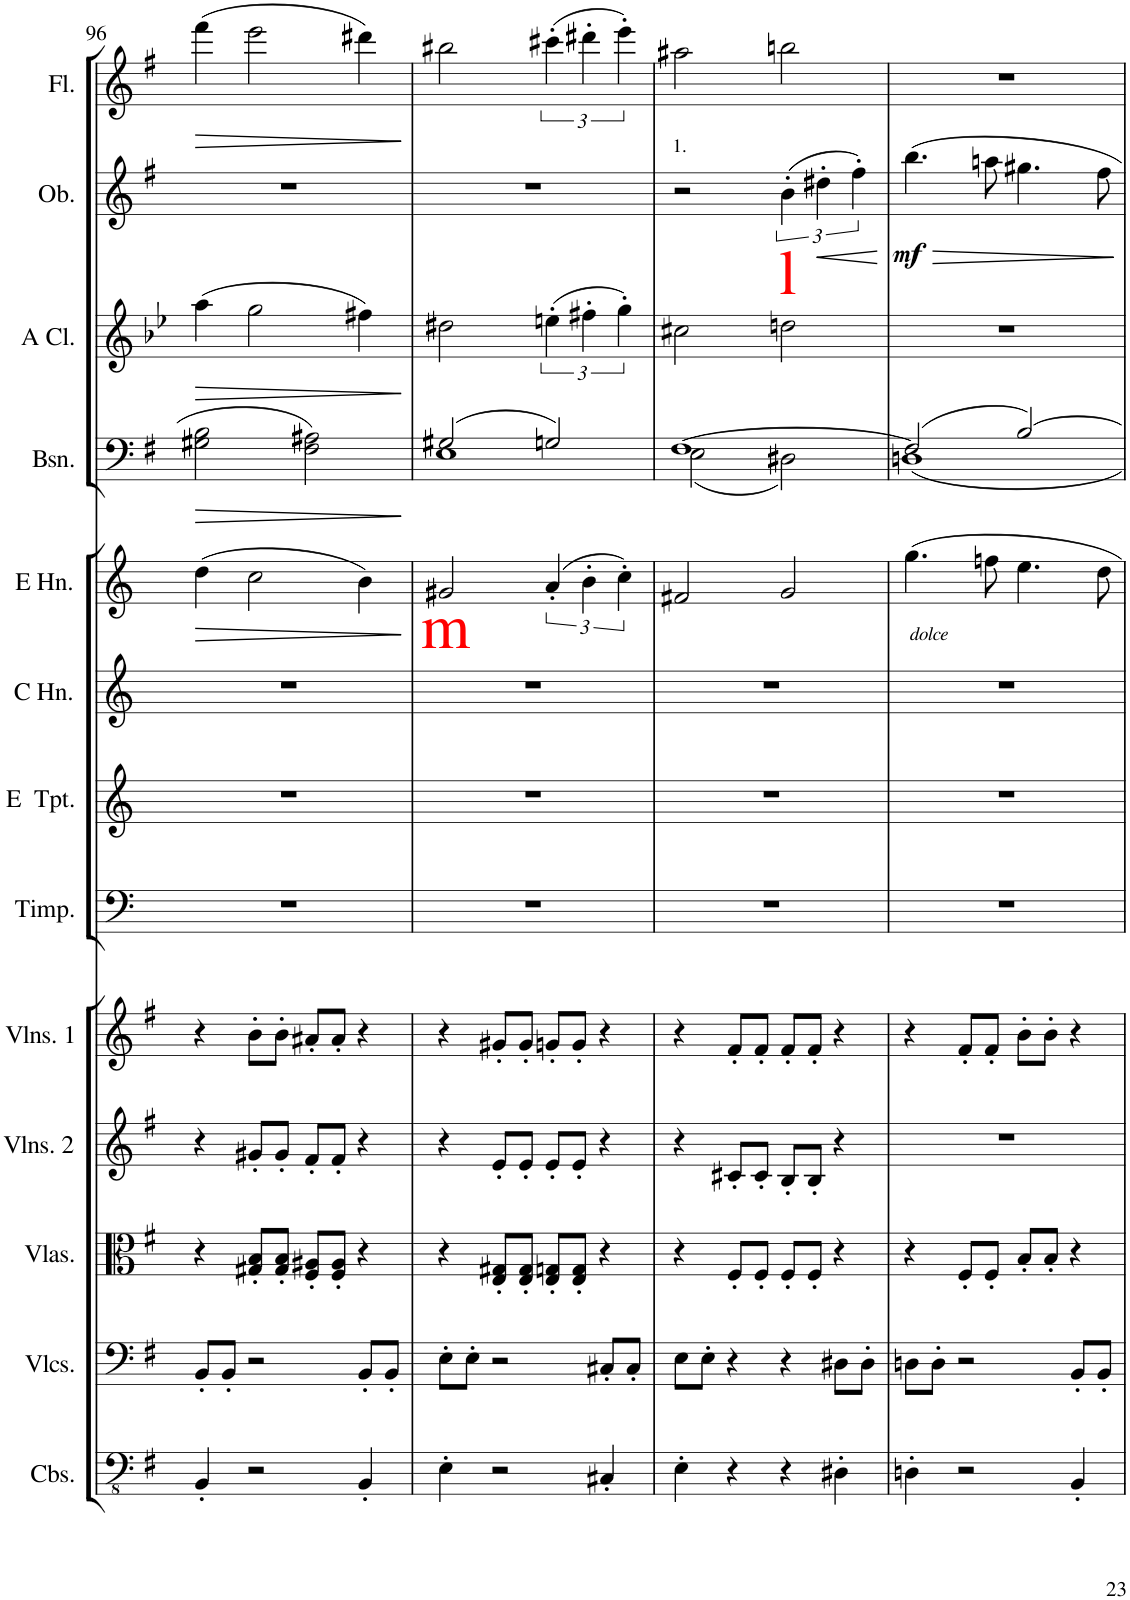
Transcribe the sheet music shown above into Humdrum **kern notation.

**kern	**kern	**kern	**kern	**kern	**kern	**kern	**kern	**kern	**text	**kern	**dynam	**kern	**dynam	**kern	**text	**dynam	**kern	**dynam
*part13	*part12	*part11	*part10	*part9	*part8	*part7	*part6	*part5	*part5	*part4	*part4	*part3	*part3	*part2	*part2	*part2	*part1	*part1
*staff13	*staff12	*staff11	*staff10	*staff9	*staff8	*staff7	*staff6	*staff5	*staff5	*staff4	*staff4	*staff3	*staff3	*staff2	*staff2	*staff2	*staff1	*staff1
*I"Contrabasses	*I"Violoncellos	*I"Violas	*I"Violins 2	*I"Violins 1	*I"Timpani in B and E	*I"Trumpet 1 2 in E	*I"Horn 3 4  in C	*I"Horn 1 2 in E	*	*I"Bassoon 1 2	*	*I"A Clarinet 1 2	*	*I"Oboe 1 2	*	*	*I"Flute 1 2	*
*I'Cbs.	*I'Vlcs.	*I'Vlas.	*I'Vlns. 2	*I'Vlns. 1	*I'Timp.	*	*	*	*	*I'Bsn.	*	*I'A Cl.	*	*I'Ob.	*	*	*I'Fl.	*
!!LO:PB:g=z
*clefFv4	*clefF4	*clefC3	*clefG2	*clefG2	*clefF4	*clefG2	*clefG2	*clefG2	*	*clefF4	*	*clefG2	*	*clefG2	*	*	*clefG2	*
*	*	*	*	*	*	*Trd-2c-4	*Trd7c12	*Trd5c8	*	*	*	*Trd2c3	*	*	*	*	*	*
*k[f#]	*k[f#]	*k[f#]	*k[f#]	*k[f#]	*k[]	*k[]	*k[]	*k[]	*	*k[f#]	*	*k[b-e-]	*	*k[f#]	*	*	*k[f#]	*
*M2/2	*M2/2	*M2/2	*M2/2	*M2/2	*M2/2	*M2/2	*M2/2	*M2/2	*	*M2/2	*	*M2/2	*	*M2/2	*	*	*M2/2	*
*met(c|)	*met(c|)	*met(c|)	*met(c|)	*met(c|)	*met(c|)	*met(c|)	*met(c|)	*met(c|)	*	*met(c|)	*	*met(c|)	*	*met(c|)	*	*	*met(c|)	*
=96	=96	=96	=96	=96	=96	=96	=96	=96	=96	=96	=96	=96	=96	=96	=96	=96	=96	=96
!	!	!	!	!	!	!	!	!	!	!	!LO:HP:b	!	!LO:HP:b	!	!	!	!	!LO:HP:b
4BBB'/	8BB'/L	4r	4r	4r	1r	1r	1r	(4dd\	.	2G#X\ 2B\	>	(4aa\	>	1r	.	.	(4fff#\	>
.	8BB'/J	.	.	.	.	.	.	.	.	.	.	.	.	.	.	.	.	.
2r	2r	8G#X/' 8B/'L	8g#X'/L	8b'\L	.	.	.	2cc\	.	.	.	2gg\	.	.	.	.	2eee\	.
.	.	8G#/' 8B/'J	8g#'/J	8b'\J	.	.	.	.	.	.	.	.	.	.	.	.	.	.
.	.	8F#/' 8A#X/'L	8f#'/L	8a#X'/L	.	.	.	.	.	2F#\ 2A#X\	.	.	.	.	.	.	.	.
.	.	8F#/' 8A#/'J	8f#'/J	8a#'/J	.	.	.	.	.	.	.	.	.	.	.	.	.	.
4BBB'/	8BB'/L	4r	4r	4r	.	.	.	4b\)	.	.	.	4ff#X\)	.	.	.	.	4ddd#X\)	.
.	8BB'/J	.	.	.	.	.	.	.	.	.	.	.	.	.	.	.	.	.
.	.	.	.	.	.	.	.	.	.	.	]	.	]	.	.	.	.	]
=97	=97	=97	=97	=97	=97	=97	=97	=97	=97	=97	=97	=97	=97	=97	=97	=97	=97	=97
!	!	!	!	!	!	!	!	!	!LO:LY:b:color=#FF0000	!	!	!	!	!	!	!	!	!
*	*	*	*	*	*	*	*	*	*	*^	*	*	*	*	*	*	*	*
4EE'\	8E'\L	4r	4r	4r	1r	1r	1r	2g#X/	m	(2G#X/	1E	.	2dd#X\	.	1r	.	.	2bb#X\	.
.	8E'\J	.	.	.	.	.	.	.	.	.	.	.	.	.	.	.	.	.	.
2r	2r	8E/' 8G#X/'L	8e'/L	8g#X'/L	.	.	.	.	.	.	.	.	.	.	.	.	.	.	.
.	.	8E/' 8G#/'J	8e'/J	8g#'/J	.	.	.	.	.	.	.	.	.	.	.	.	.	.	.
.	.	8E/' 8Gn/'L	8e'/L	8gn'/L	.	.	.	(6a'/	.	2Gn/)	.	.	(6een'\	.	.	.	.	(6ccc#X'\	.
.	.	8E/' 8G/'J	8e'/J	8g'/J	.	.	.	.	.	.	.	.	.	.	.	.	.	.	.
.	.	.	.	.	.	.	.	6b'\	.	.	.	.	6ff#X'\	.	.	.	.	6ddd#X'\	.
4CC#X'/	8C#X'/L	4r	4r	4r	.	.	.	.	.	.	.	.	.	.	.	.	.	.	.
.	.	.	.	.	.	.	.	6cc'\)	.	.	.	.	6gg'\)	.	.	.	.	6eee'\)	.
.	8C#'/J	.	.	.	.	.	.	.	.	.	.	.	.	.	.	.	.	.	.
=98	=98	=98	=98	=98	=98	=98	=98	=98	=98	=98	=98	=98	=98	=98	=98	=98	=98	=98	=98
!	!	!	!	!	!	!	!	!	!	!	!	!	!	!	!LO:TX:a:t=1.	!	!	!	!
4EE'\	8E\L	4r	4r	4r	1r	1r	1r	2f#X/	.	[1F#	(2E\	.	2cc#X\	.	2r	.	.	2aa#X\	.
.	8E'\J	.	.	.	.	.	.	.	.	.	.	.	.	.	.	.	.	.	.
4r	4r	8F#'/L	8c#X'/L	8f#'/L	.	.	.	.	.	.	.	.	.	.	.	.	.	.	.
.	.	8F#'/J	8c#'/J	8f#'/J	.	.	.	.	.	.	.	.	.	.	.	.	.	.	.
!	!	!	!	!	!	!	!	!	!	!	!	!	!	!	!	!LO:LY:b:color=#FF0000	!	!	!
4r	4r	8F#'/L	8B'/L	8f#'/L	.	.	.	2g/	.	.	2D#X\)	.	2ddn\	.	(6b'\	l	.	2bbn\	.
.	.	8F#'/J	8B'/J	8f#'/J	.	.	.	.	.	.	.	.	.	.	.	.	.	.	.
!	!	!	!	!	!	!	!	!	!	!	!	!	!	!	!	!	!LO:HP:b	!	!
.	.	.	.	.	.	.	.	.	.	.	.	.	.	.	6dd#X'\	.	<	.	.
4DD#X'\	8D#X\L	4r	4r	4r	.	.	.	.	.	.	.	.	.	.	.	.	.	.	.
.	.	.	.	.	.	.	.	.	.	.	.	.	.	.	6ff#'\)	.	.	.	.
.	8D#'\J	.	.	.	.	.	.	.	.	.	.	.	.	.	.	.	.	.	.
*	*	*	*	*	*	*	*	*	*	*v	*v	*	*	*	*	*	*	*	*
.	.	.	.	.	.	.	.	.	.	.	.	.	.	.	.	[	.	.
=99	=99	=99	=99	=99	=99	=99	=99	=99	=99	=99	=99	=99	=99	=99	=99	=99	=99	=99
*	*	*	*	*	*	*	*	*	*	*^	*	*	*	*	*	*	*	*
!	!	!	!	!	!	!	!	!LO:TX:b:i:t=dolce	!	!	!	!	!	!	!	!	!	!	!
!	!	!	!	!	!	!	!	!	!	!	!	!	!	!	!	!	!LO:HP:b	!	!
!	!	!	!	!	!	!	!	!	!	!	!	!	!	!	!	!	!LO:DY:n=1:b	!	!
4DDn'\	8Dn\L	4r	1r	4r	1r	1r	1r	4.gg\	.	(2F#/]	1Dn	.	1r	.	4.bb\	.	> mf	1r	.
.	8D'\J	.	.	.	.	.	.	.	.	.	.	.	.	.	.	.	.	.	.
2r	2r	8F#'/L	.	8f#'/L	.	.	.	.	.	.	.	.	.	.	.	.	.	.	.
.	.	8F#'/J	.	8f#'/J	.	.	.	8ffn\	.	.	.	.	.	.	8aan\	.	.	.	.
.	.	8B'/L	.	8b'\L	.	.	.	4.ee\	.	[2B/)	.	.	.	.	4.gg#X\	.	.	.	.
.	.	8B'/J	.	8b'\J	.	.	.	.	.	.	.	.	.	.	.	.	.	.	.
4BBB'/	8BB'/L	4r	.	4r	.	.	.	.	.	.	.	.	.	.	.	.	.	.	.
.	8BB'/J	.	.	.	.	.	.	8dd\	.	.	.	.	.	.	8ff#\	.	.	.	.
*	*	*	*	*	*	*	*	*	*	*v	*v	*	*	*	*	*	*	*	*
.	.	.	.	.	.	.	.	.	.	.	.	.	.	.	.	]	.	.
=	=	=	=	=	=	=	=	=	=	=	=	=	=	=	=	=	=	=
*-	*-	*-	*-	*-	*-	*-	*-	*-	*-	*-	*-	*-	*-	*-	*-	*-	*-	*-
